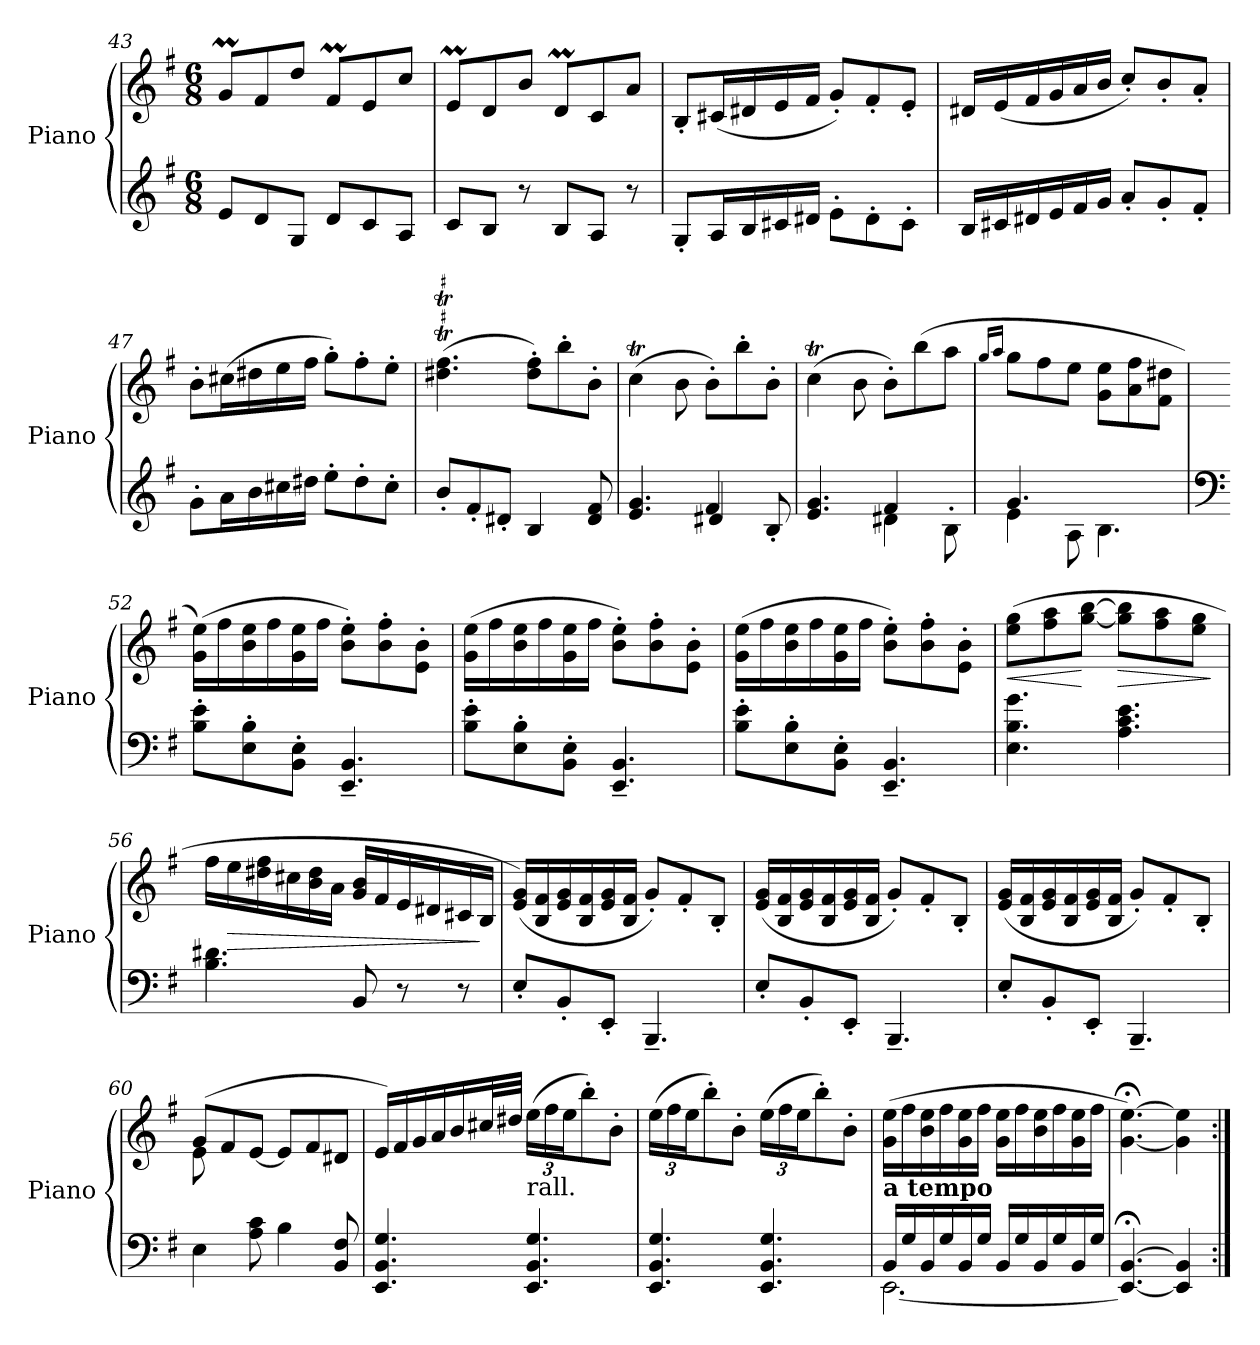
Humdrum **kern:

**kern	**kern	**dynam
*part1	*part1	*part1
*staff2	*staff1	*staff1/2
*I"Piano	*	*
*I'Piano	*	*
*clefG2	*clefG2	*
*k[f#]	*k[f#]	*
*M6/8	*M6/8	*
=43	=43	=43
8e/L	8gM/L	.
8d/	8f#/	.
8G/J	8dd/J	.
8d/L	8f#m/L	.
8c/	8e/	.
8A/J	8cc/J	.
=44	=44	=44
8c/L	8eM/L	.
8B/J	8d/	.
8r	8b/J	.
8B/L	8dM/L	.
8A/J	8c/	.
8r	8a/J	.
!!LO:LB:g=z
=45	=45	=45
*^	*^	*
4.ryy	8G'/L	8B'/L	4.ryy	.
.	16A/L	(16c#X/L	.	.
.	16B/	16d#X/	.	.
.	16c#X/	16e/	.	.
.	16d#X/JJ	16f#/JJ	.	.
8e'\L	4.ryy	4.ryy	8g'/L)	.
8d#'\	.	.	8f#'/	.
8c#'\J	.	.	8e'/J	.
*v	*v	*	*	*
*	*v	*v	*
=46	=46	=46
16B/LL	16d#X/LL	.
16c#X/	(<16e/	.
16d#X/	16f#/	.
16e/	16g/	.
16f#/	16a/	.
16g/JJ	16b/JJ	.
8a'/L	8cc'/L)	.
8g'/	8b'/	.
8f#'/J	8a'/J	.
=47	=47	=47
8g'\L	8b'\L	.
16a\L	(<16cc#X\L	.
16b\	16dd#X\	.
16cc#X\	16ee\	.
16dd#X\JJ	16ff#\JJ	.
8ee'\L	8gg'\L)	.
8dd#'\	8ff#'\	.
8cc#'\J	8ee'\J	.
!!LO:LB:g=z
=48	=48	=48
8b'/L	(4.dd#X\T 4.ff#\T	.
8f#'/	.	.
8d#X'/J	.	.
4B/	8dd#\' 8ff#\'L)	.
.	8bb'\	.
8d#/ 8f#/	8b'\J	.
=49	=49	=49
*^	*	*
4.e/ 4.g/	4.ryy	(4ccT\	.
.	.	8b\	.
4f#/	4d#X/	8b'\L)	.
.	.	8bb'\	.
8ryy	8B'</	8b'\J	.
=50	=50	=50	=50
4.e/ 4.g/	4.ryy	(4ccT\	.
.	.	8b\	.
4f#/	4d#X\	8b'\L)	.
.	.	(8bb\	.
8ryy	8B'<\	8aa\J	.
=51	=51	=51	=51
.	.	16qgg/LL	.
.	.	16qaa/JJ	.
4.g/	4e\	8gg\L	.
.	.	8ff#\	.
.	8A\	8ee\J	.
4ryy	4.B\	8g\ 8ee\L	.
.	.	8a\ 8ff#\	.
8ryy	.	8f#\ 8dd#X\J	.
*v	*v	*	*
!!LO:LB:g=z
=52	=52	=52
*clefF4	*	*
8B\' 8e\'L	(>16g\ 16ee\LL)	.
.	16ff#\	.
8E\' 8B\'	16b\ 16ee\	.
.	16ff#\	.
8BB\' 8E\'J	16g\ 16ee\	.
.	16ff#\JJ	.
4.EE/~ 4.BB/~	8b\' 8ee\'L)	.
.	8b\' 8ff#\'	.
.	8e\' 8b\'J	.
=53	=53	=53
8B\' 8e\'L	(>16g\ 16ee\LL	.
.	16ff#\	.
8E\' 8B\'	16b\ 16ee\	.
.	16ff#\	.
8BB\' 8E\'J	16g\ 16ee\	.
.	16ff#\JJ	.
4.EE/~ 4.BB/~	8b\' 8ee\'L)	.
.	8b\' 8ff#\'	.
.	8e\' 8b\'J	.
=54	=54	=54
8B\' 8e\'L	(>16g\ 16ee\LL	.
.	16ff#\	.
8E\' 8B\'	16b\ 16ee\	.
.	16ff#\	.
8BB\' 8E\'J	16g\ 16ee\	.
.	16ff#\JJ	.
4.EE/~ 4.BB/~	8b\' 8ee\'L)	.
.	8b\' 8ff#\'	.
.	8e\' 8b\'J	.
!!LO:LB:g=z
=55	=55	=55
!	!	!LO:HP:b
4.E\ 4.B\ 4.g\	(8ee\ 8gg\L	<
.	8ff#\ 8aa\	.
.	[<8gg\ [>8bb\J	[
!	!	!LO:HP:b
4.A\ 4.c\ 4.e\	8gg\] 8bb\]L	>
.	8ff#\ 8aa\	.
.	8ee\ 8gg\J	.
.	.	]
=56	=56	=56
4.B\ 4.d#X\	16ff#\LL	.
!	!	!LO:HP:b
.	16ee\	>
.	16dd#X\ 16ff#\	.
.	16cc#X\	.
.	16b\ 16dd#\	.
.	16a\JJ	.
8BB/	16g/ 16b/LL	.
.	16f#/	.
8r	16e/	.
.	16d#X/	.
8r	16c#X/	.
.	16B/JJ	]
=57	=57	=57
8E'/L	(16e/ 16g/LL)	.
.	16B/ 16f#/	.
8BB'/	16e/ 16g/	.
.	16B/ 16f#/	.
8EE'/J	16e/ 16g/	.
.	16B/ 16f#/JJ	.
4.BBB~/	8g'/L)	.
.	8f#'>/	.
.	8B'>/J	.
!!LO:PB:g=z
=58	=58	=58
8E'/L	(16e/ 16g/LL	.
.	16B/ 16f#/	.
8BB'/	16e/ 16g/	.
.	16B/ 16f#/	.
8EE'/J	16e/ 16g/	.
.	16B/ 16f#/JJ	.
4.BBB~/	8g'/L)	.
.	8f#'>/	.
.	8B'>/J	.
=59	=59	=59
8E'/L	(16e/ 16g/LL	.
.	16B/ 16f#/	.
8BB'/	16e/ 16g/	.
.	16B/ 16f#/	.
8EE'/J	16e/ 16g/	.
.	16B/ 16f#/JJ	.
4.BBB~/	8g'/L)	.
.	8f#'>/	.
.	8B'>/J	.
=60	=60	=60
*	*^	*
4E\	(8g/L	8e\	.
.	8f#/	2ryy	.
8A\ 8c\	[>8e/J	.	.
4B\	8e/L]	.	.
.	8f#/	.	.
8BB/ 8F#/	8d#X/J	8ryy	.
*	*v	*v	*
!!LO:LB:g=z
=61	=61	=61
4.EE/ 4.BB/ 4.G/	16e/LL)	.
.	16f#/	.
.	16g/	.
.	16a/	.
.	16b/	.
.	32cc#X/L	.
.	32dd#X/JJJ	.
*	*Xbrackettup	*
!	!LO:TX:b:t=rall.	!
4.EE/ 4.BB/ 4.G/	(24ee\LL	.
.	24ff#\	.
.	24ee\J	.
.	8bb'\)	.
.	8b'\J	.
=62	=62	=62
4.EE/ 4.BB/ 4.G/	(24ee\LL	.
.	24ff#\	.
.	24ee\J	.
.	8bb'\)	.
.	8b'\J	.
4.EE/ 4.BB/ 4.G/	(24ee\LL	.
.	24ff#\	.
.	24ee\J	.
.	8bb'\)	.
.	8b'\J	.
=63	=63	=63
*^	*	*
!	!	!LO:TX:b:B:t=a tempo	!
16BB/LL	[2.EE\	(16g\ 16ee\LL	.
16G/	.	16ff#\	.
16BB/	.	16b\ 16ee\	.
16G/	.	16ff#\	.
16BB/	.	16g\ 16ee\	.
16G/JJ	.	16ff#\JJ	.
16BB/LL	.	16g\ 16ee\LL	.
16G/	.	16ff#\	.
16BB/	.	16b\ 16ee\	.
16G/	.	16ff#\	.
16BB/	.	16g\ 16ee\	.
16G/JJ	.	16ff#\JJ	.
*v	*v	*	*
=64	=64	=64
4.EE/_;< [>4.BB/;<	[4.g\;< [4.ee\;<)	.
4EE/] 4BB/]	4g\] 4ee\]	.
=:|!	=:|!	=:|!
*-	*-	*-
